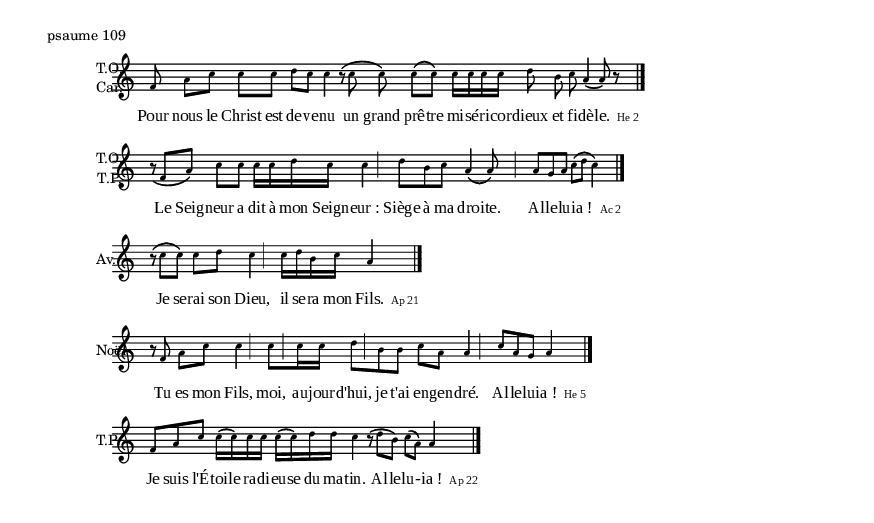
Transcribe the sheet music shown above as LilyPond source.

\version "2.12.0"
 \include "definitions.ly"
 \markup {psaume 109 }



\relative a' { 
	\new Staff {
		\cadenzaOn
		\set Staff.instrumentName = \markup{ \center-column { T.O. Car. } }
		f8
		a[ c]
		c[ c]
		d[ c]
		c4
		\pespace
		\times 2/3 { r8\( c c\) }
		c[\( c\)]
		c16[ c c c]
		\times 2/3 { d8 b c }
		\times 2/3 { a4\( a8\) } r8
		\endBar
	}
	\addlyrics {
		 Pour nous le Christ est de -- ve -- nu un grand prê -- tre mi -- sé -- ri -- cor -- dieux et fi -- dè -- le.
		\markup { \citation #"He 2" } 
	}
}

\relative a' { 
	\new Staff {
		\cadenzaOn
		\set Staff.instrumentName = \markup{ \center-column { T.O. T.P.} }
		\times 2/3 { r8_\( f[ a]\) }
		c8[ c]
		c16[ c d c] c4 \cesure \pespace
		\times 2/3 { d8[ b c] }
		a4\( a8\) \pespace \cesure \pespace
		\times 2/3 {a8[ g a]} c[\( d] c4\) 		
		\endBar
	}
	\addlyrics {
		Le Seig -- neur a dit à mon Seign -- "eur :" Siège à ma dro -- ite. Al -- le -- lu -- "ia !" _ _
		\markup { \citation #"Ac 2" } 
	}
}
\relative a' { 
	\new Staff {
		\cadenzaOn
		\set Staff.instrumentName = \markup{ \center-column { Av.} }
		\times 2/3 { r8\( c[ c]\) }
		c8[ d] c4\cesure \pespace
		c16[ d b c] a4
		\endBar
	}
	\addlyrics {
		Je se -- rai son Dieu, il se -- ra mon Fils.
		\markup { \citation #"Ap 21" } 
	}
}


\relative a' { 
	\new Staff {
		\cadenzaOn
		\set Staff.instrumentName = \markup{ \center-column { Noël } }
		r8 f
		a[ c]
		c4
		\cesure \pespace
		c8[ \cesure \pespace c16 c]
		\times 2/3 { d8[ \cesure \pespace b b] }
		c[ a]
		a4 \cesure \pespace
		\times 2/3 {c8[ a g]} a4
		\endBar
	}
	\addlyrics {
		 Tu es mon Fils, moi, au -- jour -- d'hui, je t'ai en -- gen -- dré. Al -- le -- lui -- "a !"
		\markup { \citation #"He 5" } 
	}
}


\relative a' { 
	\new Staff {
		\cadenzaOn
		\set Staff.instrumentName = \markup{ \center-column { T.P. } }
		
		\times 2/3 { f8[ a c] } 
		c16[\( c\) c c] 
		c16[\( c\) d d] c4 \pespace
		\times 2/3 {r8\(d[ b]\)} c[\( a\)] a4
		
		\endBar
	}
	\addlyrics {
		Je suis l'É -- toi -- le ra -- di -- eu -- se du ma -- tin. Al -- le -- lu -- - -- "ia !"
		\markup { \citation #"Ap 22" } 
	}
}
